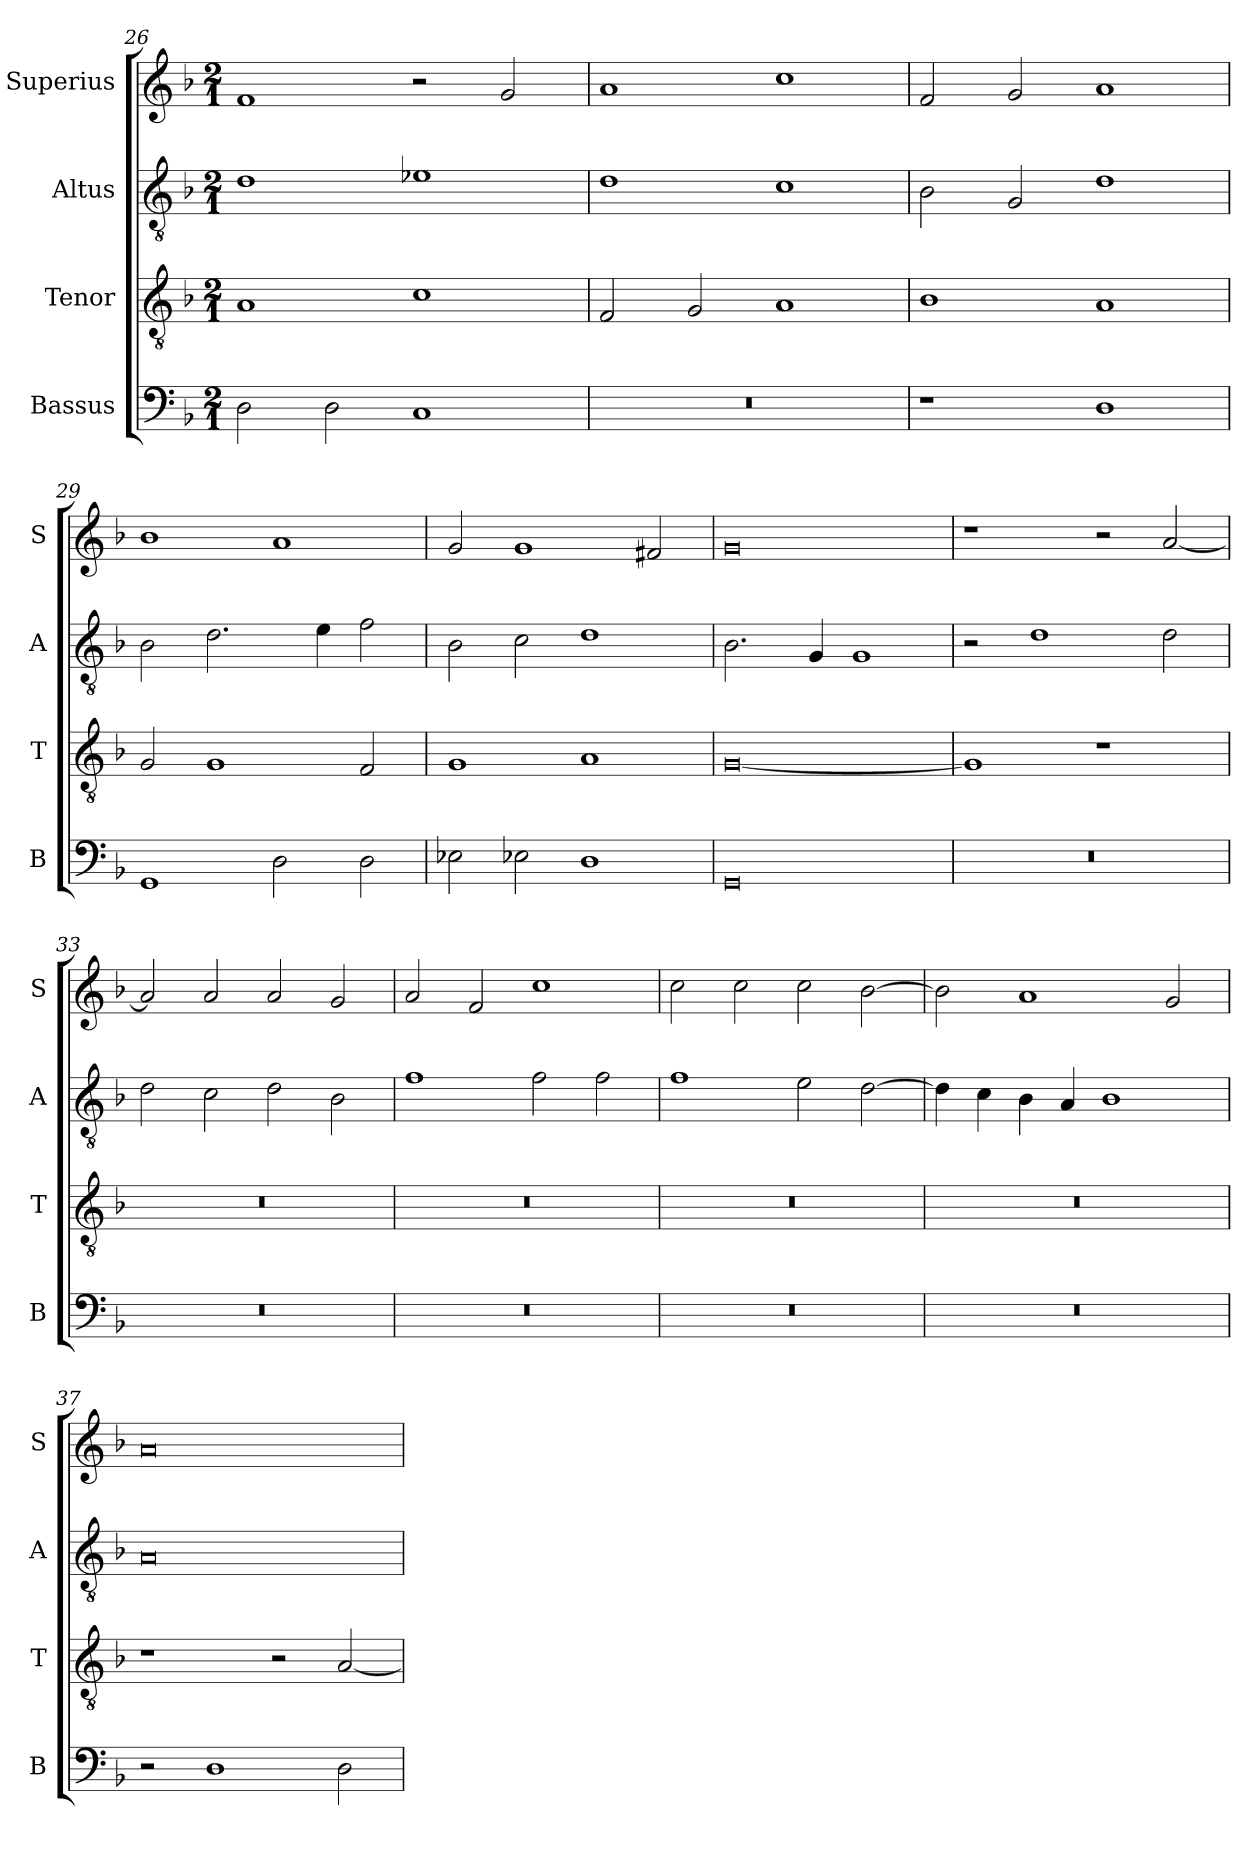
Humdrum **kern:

**kern	**kern	**kern	**kern
*part4	*part3	*part2	*part1
*staff4	*staff3	*staff2	*staff1
*I"Bassus	*I"Tenor	*I"Altus	*I"Superius
*I'B	*I'T	*I'A	*I'S
*clefF4	*clefGv2	*clefGv2	*clefG2
*k[b-]	*k[b-]	*k[b-]	*k[b-]
*d:	*d:	*d:	*d:
*M2/1	*M2/1	*M2/1	*M2/1
=26	=26	=26	=26
2D	1A	1d	1f
2D	.	.	.
1C	1c	1e-X	2r
.	.	.	2g
=27	=27	=27	=27
0r	2F	1d	1a
.	2G	.	.
.	1A	1c	1cc
=28	=28	=28	=28
1r	1B-	2B-	2f
.	.	2G	2g
1D	1A	1d	1a
=29	=29	=29	=29
1GG	2G	2B-	1b-
.	1G	2.d	.
2D	.	.	1a
.	.	4e	.
2D	2F	2f	.
=30	=30	=30	=30
2E-X	1G	2B-	2g
2E-X	.	2c	1g
1D	1A	1d	.
.	.	.	2f#X
=31	=31	=31	=31
0GG	[0G	2.B-	0g
.	.	4G	.
.	.	1G	.
=32	=32	=32	=32
0r	1G]	2r	1r
.	.	1d	.
.	1r	.	2r
.	.	2d	[2a
=33	=33	=33	=33
0r	0r	2d	2a]
.	.	2c	2a
.	.	2d	2a
.	.	2B-	2g
=34	=34	=34	=34
0r	0r	1f	2a
.	.	.	2f
.	.	2f	1cc
.	.	2f	.
=35	=35	=35	=35
0r	0r	1f	2cc
.	.	.	2cc
.	.	2e	2cc
.	.	[2d	[2b-
=36	=36	=36	=36
0r	0r	4d]	2b-]
.	.	4c	.
.	.	4B-	1a
.	.	4A	.
.	.	1B-	.
.	.	.	2g
=37	=37	=37	=37
2r	1r	0A	0a
1D	.	.	.
.	2r	.	.
2D	[2A	.	.
=	=	=	=
*-	*-	*-	*-
